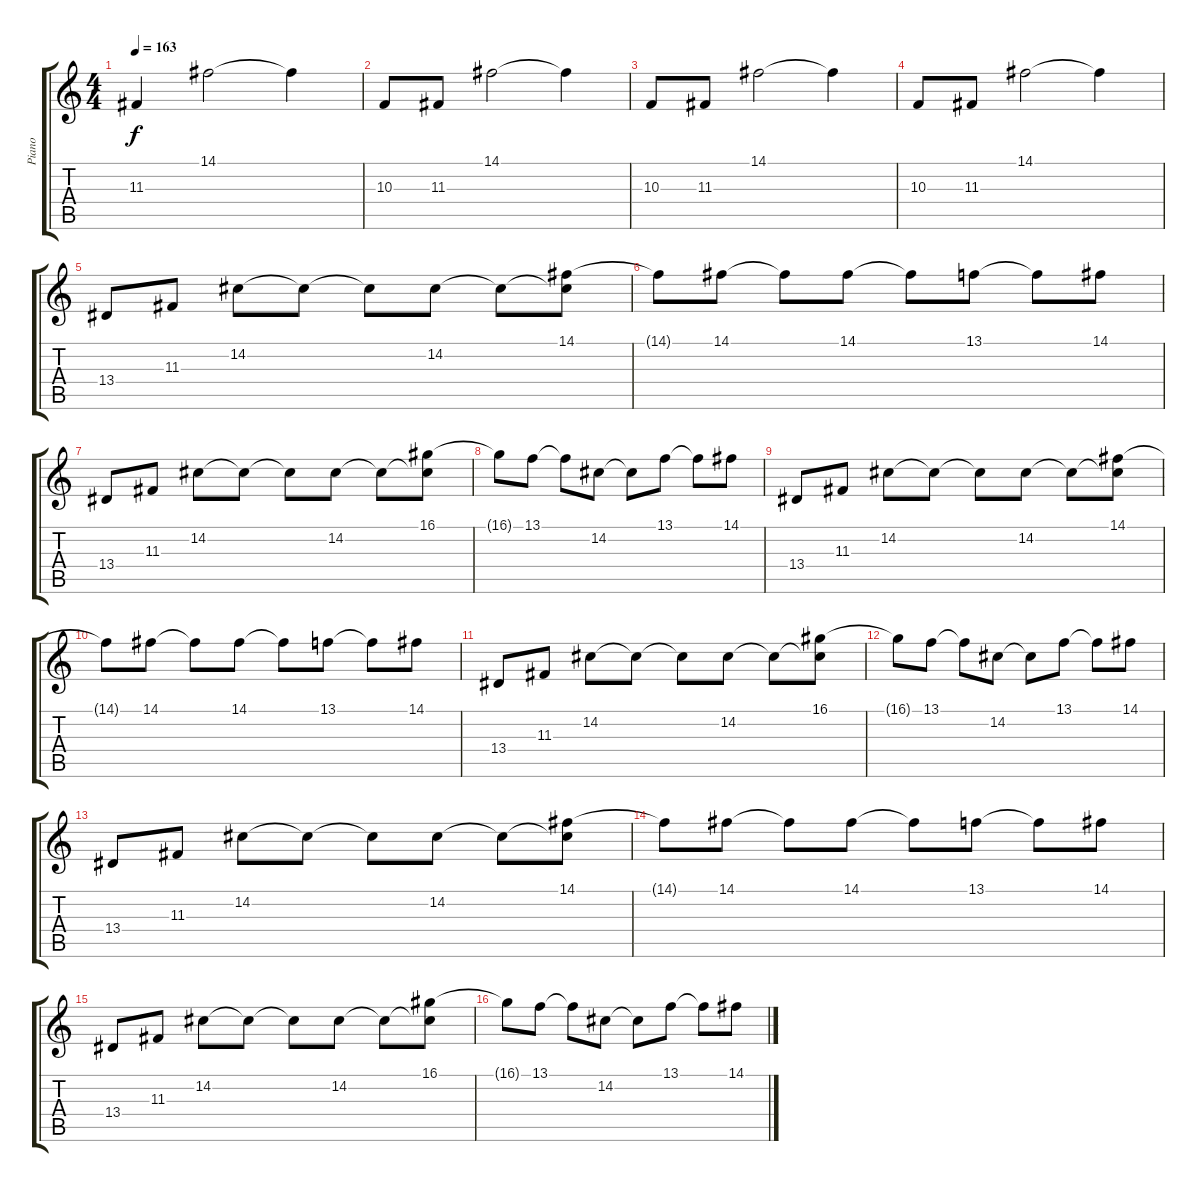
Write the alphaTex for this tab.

\track ("Piano" "Piano") {instrument brightacousticpiano}
\staff {score tabs}
\tuning (E4 B3 G3 D3 A2 E2) {hide}
\ts (4 4)
\tempo 163
\clef g2
\ks c
11.3.4{dy f} 14.1.2 14.1{t}.4 |
10.3.8 11.3.8 14.1.2 14.1{t}.4 |
10.3.8 11.3.8 14.1.2 14.1{t}.4 |
10.3.8 11.3.8 14.1.2 14.1{t}.4 |
13.4.8 11.3.8 14.2.8 14.2{t}.8 14.2{t}.8 14.2.8 14.2{t}.8 (14.1 14.2{t}).8 |
14.1{t}.8 14.1.8 14.1{t}.8 14.1.8 14.1{t}.8 13.1.8 13.1{t}.8 14.1.8 |
13.4.8 11.3.8 14.2.8 14.2{t}.8 14.2{t}.8 14.2.8 14.2{t}.8 (16.1 14.2{t}).8 |
16.1{t}.8 13.1.8 13.1{t}.8 14.2.8 14.2{t}.8 13.1.8 13.1{t}.8 14.1.8 |
13.4.8 11.3.8 14.2.8 14.2{t}.8 14.2{t}.8 14.2.8 14.2{t}.8 (14.1 14.2{t}).8 |
14.1{t}.8 14.1.8 14.1{t}.8 14.1.8 14.1{t}.8 13.1.8 13.1{t}.8 14.1.8 |
13.4.8 11.3.8 14.2.8 14.2{t}.8 14.2{t}.8 14.2.8 14.2{t}.8 (16.1 14.2{t}).8 |
16.1{t}.8 13.1.8 13.1{t}.8 14.2.8 14.2{t}.8 13.1.8 13.1{t}.8 14.1.8 |
13.4.8 11.3.8 14.2.8 14.2{t}.8 14.2{t}.8 14.2.8 14.2{t}.8 (14.1 14.2{t}).8 |
14.1{t}.8 14.1.8 14.1{t}.8 14.1.8 14.1{t}.8 13.1.8 13.1{t}.8 14.1.8 |
13.4.8 11.3.8 14.2.8 14.2{t}.8 14.2{t}.8 14.2.8 14.2{t}.8 (16.1 14.2{t}).8 |
16.1{t}.8 13.1.8 13.1{t}.8 14.2.8 14.2{t}.8 13.1.8 13.1{t}.8 14.1.8
